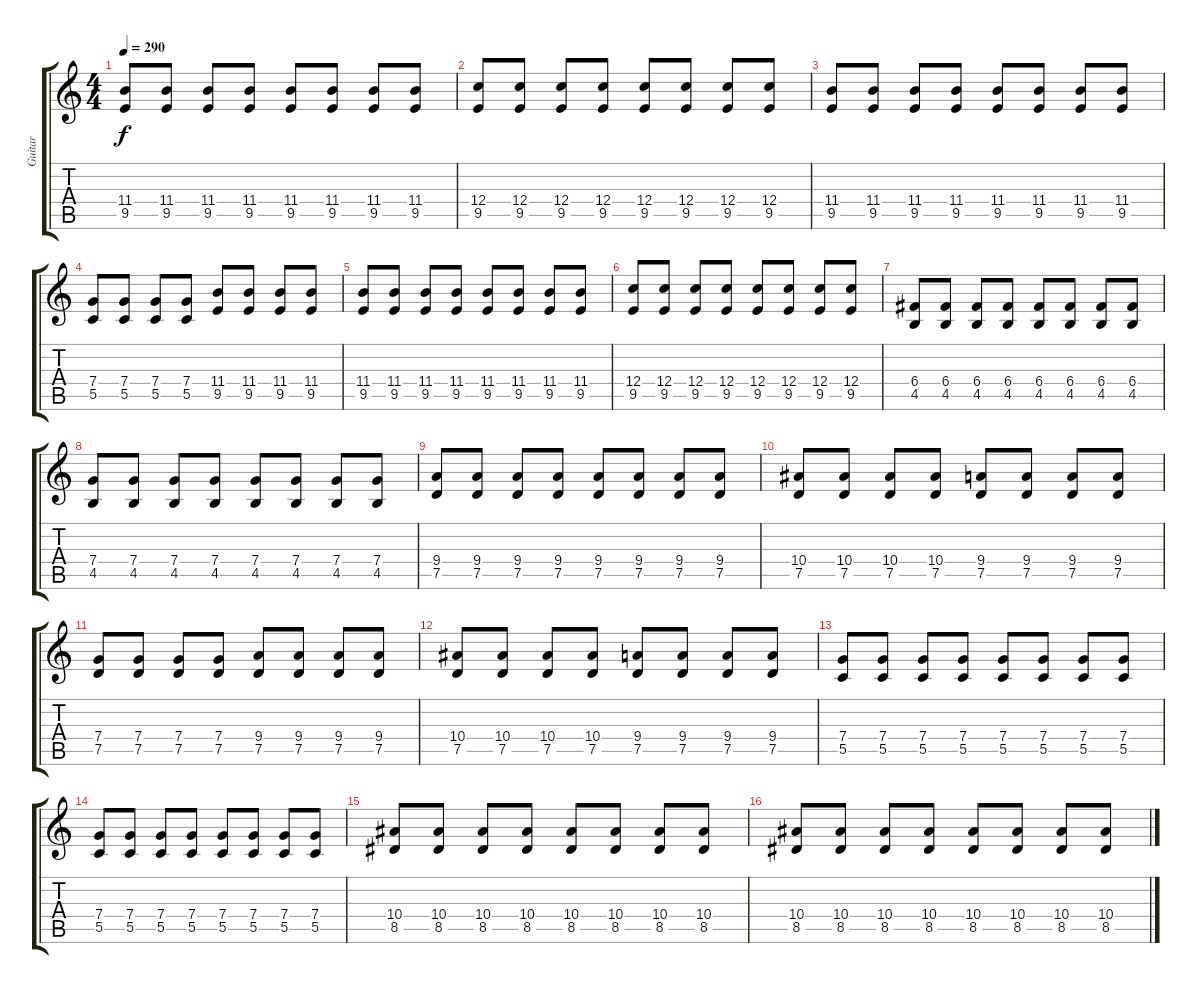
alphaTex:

\track ("Guitar" "Guitar") {instrument distortionguitar}
\staff {score tabs}
\tuning (D4 A3 F3 C3 G2 D2) {hide}
\ts (4 4)
\tempo 290
\clef g2
\ks c
(11.4 9.5).8{dy f} (11.4 9.5).8 (11.4 9.5).8 (11.4 9.5).8 (11.4 9.5).8 (11.4 9.5).8 (11.4 9.5).8 (11.4 9.5).8 |
(12.4 9.5).8 (12.4 9.5).8 (12.4 9.5).8 (12.4 9.5).8 (12.4 9.5).8 (12.4 9.5).8 (12.4 9.5).8 (12.4 9.5).8 |
(11.4 9.5).8 (11.4 9.5).8 (11.4 9.5).8 (11.4 9.5).8 (11.4 9.5).8 (11.4 9.5).8 (11.4 9.5).8 (11.4 9.5).8 |
(7.4 5.5).8 (7.4 5.5).8 (7.4 5.5).8 (7.4 5.5).8 (11.4 9.5).8 (11.4 9.5).8 (11.4 9.5).8 (11.4 9.5).8 |
(11.4 9.5).8 (11.4 9.5).8 (11.4 9.5).8 (11.4 9.5).8 (11.4 9.5).8 (11.4 9.5).8 (11.4 9.5).8 (11.4 9.5).8 |
(12.4 9.5).8 (12.4 9.5).8 (12.4 9.5).8 (12.4 9.5).8 (12.4 9.5).8 (12.4 9.5).8 (12.4 9.5).8 (12.4 9.5).8 |
(6.4 4.5).8 (6.4 4.5).8 (6.4 4.5).8 (6.4 4.5).8 (6.4 4.5).8 (6.4 4.5).8 (6.4 4.5).8 (6.4 4.5).8 |
(7.4 4.5).8 (7.4 4.5).8 (7.4 4.5).8 (7.4 4.5).8 (7.4 4.5).8 (7.4 4.5).8 (7.4 4.5).8 (7.4 4.5).8 |
(9.4 7.5).8 (9.4 7.5).8 (9.4 7.5).8 (9.4 7.5).8 (9.4 7.5).8 (9.4 7.5).8 (9.4 7.5).8 (9.4 7.5).8 |
(10.4 7.5).8 (10.4 7.5).8 (10.4 7.5).8 (10.4 7.5).8 (9.4 7.5).8 (9.4 7.5).8 (9.4 7.5).8 (9.4 7.5).8 |
(7.4 7.5).8 (7.4 7.5).8 (7.4 7.5).8 (7.4 7.5).8 (9.4 7.5).8 (9.4 7.5).8 (9.4 7.5).8 (9.4 7.5).8 |
(10.4 7.5).8 (10.4 7.5).8 (10.4 7.5).8 (10.4 7.5).8 (9.4 7.5).8 (9.4 7.5).8 (9.4 7.5).8 (9.4 7.5).8 |
(7.4 5.5).8 (7.4 5.5).8 (7.4 5.5).8 (7.4 5.5).8 (7.4 5.5).8 (7.4 5.5).8 (7.4 5.5).8 (7.4 5.5).8 |
(7.4 5.5).8 (7.4 5.5).8 (7.4 5.5).8 (7.4 5.5).8 (7.4 5.5).8 (7.4 5.5).8 (7.4 5.5).8 (7.4 5.5).8 |
(10.4 8.5).8 (10.4 8.5).8 (10.4 8.5).8 (10.4 8.5).8 (10.4 8.5).8 (10.4 8.5).8 (10.4 8.5).8 (10.4 8.5).8 |
(10.4 8.5).8 (10.4 8.5).8 (10.4 8.5).8 (10.4 8.5).8 (10.4 8.5).8 (10.4 8.5).8 (10.4 8.5).8 (10.4 8.5).8
